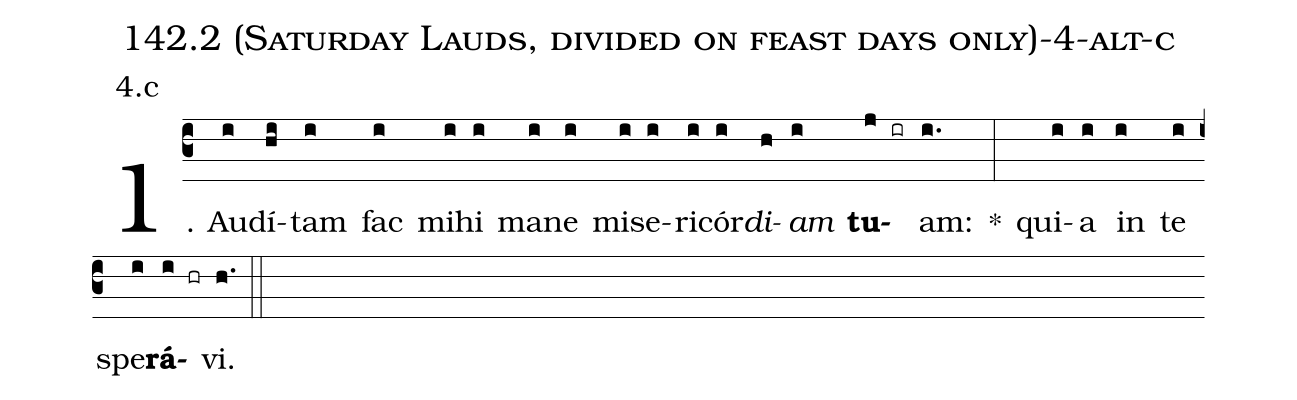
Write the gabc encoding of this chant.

name: 142.2 (Saturday Lauds, divided on feast days only)-4-alt-c;
annotation: 4.c;
%%
(c3)1. Au(i)dí(hi)tam(i) fac(i) mi(i)hi(i) ma(i)ne(i) mi(i)se(i)ri(i)cór(i)<i>di</i>(h)<i>am</i>(i) <b>tu</b>(j ir)am:(i.) *(:) qui(i)a(i) in(i) te(i) spe(i)<b>rá</b>(i hr)vi.(h.) (::)
